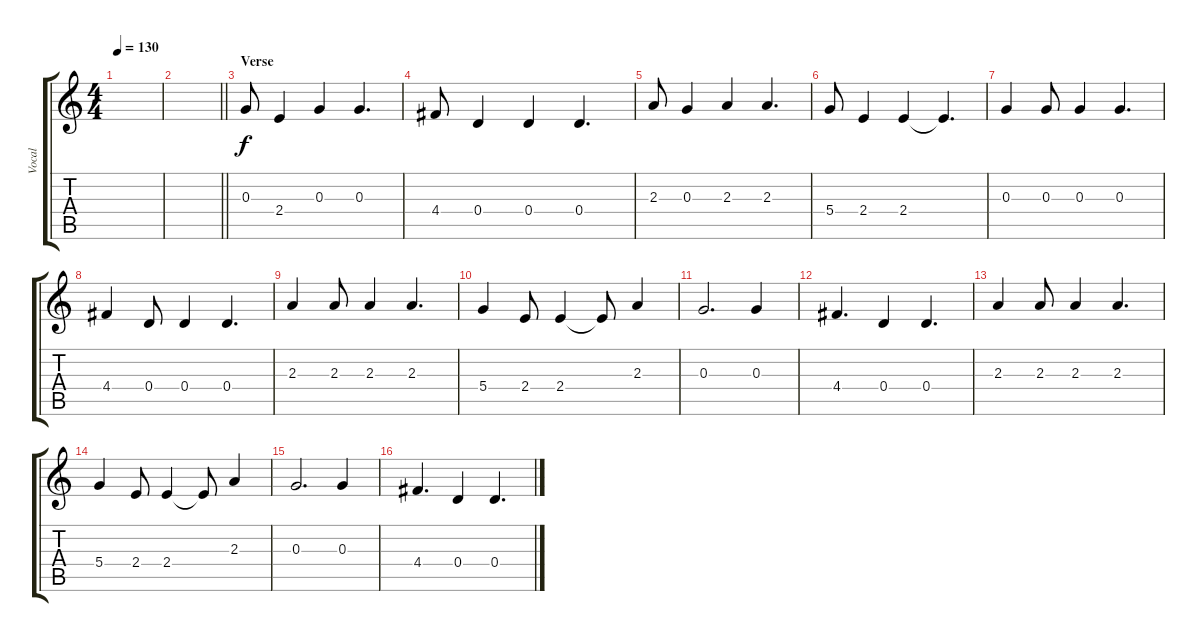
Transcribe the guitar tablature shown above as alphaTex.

\track ("Vocal" "Vocal") {instrument electricguitarjazz}
\staff {score tabs}
\tuning (E4 B3 G3 D3 A2 E2) {hide}
\ts (4 4)
\tempo 130
\clef g2
\ks c
|
\barLineRight lightlight
|
\section ("" "Verse")
0.3.8 2.4.4 0.3.4 0.3.4{d} |
4.4.8 0.4.4 0.4.4 0.4.4{d} |
2.3.8 0.3.4 2.3.4 2.3.4{d} |
5.4.8 2.4.4 2.4.4 2.4{t}.4{d} |
0.3.4 0.3.8 0.3.4 0.3.4{d} |
4.4.4 0.4.8 0.4.4 0.4.4{d} |
2.3.4 2.3.8 2.3.4 2.3.4{d} |
5.4.4 2.4.8 2.4.4 2.4{t}.8 2.3.4 |
0.3.2{d} 0.3.4 |
4.4.4{d} 0.4.4 0.4.4{d} |
2.3.4 2.3.8 2.3.4 2.3.4{d} |
5.4.4 2.4.8 2.4.4 2.4{t}.8 2.3.4 |
0.3.2{d} 0.3.4 |
4.4.4{d} 0.4.4 0.4.4{d}
